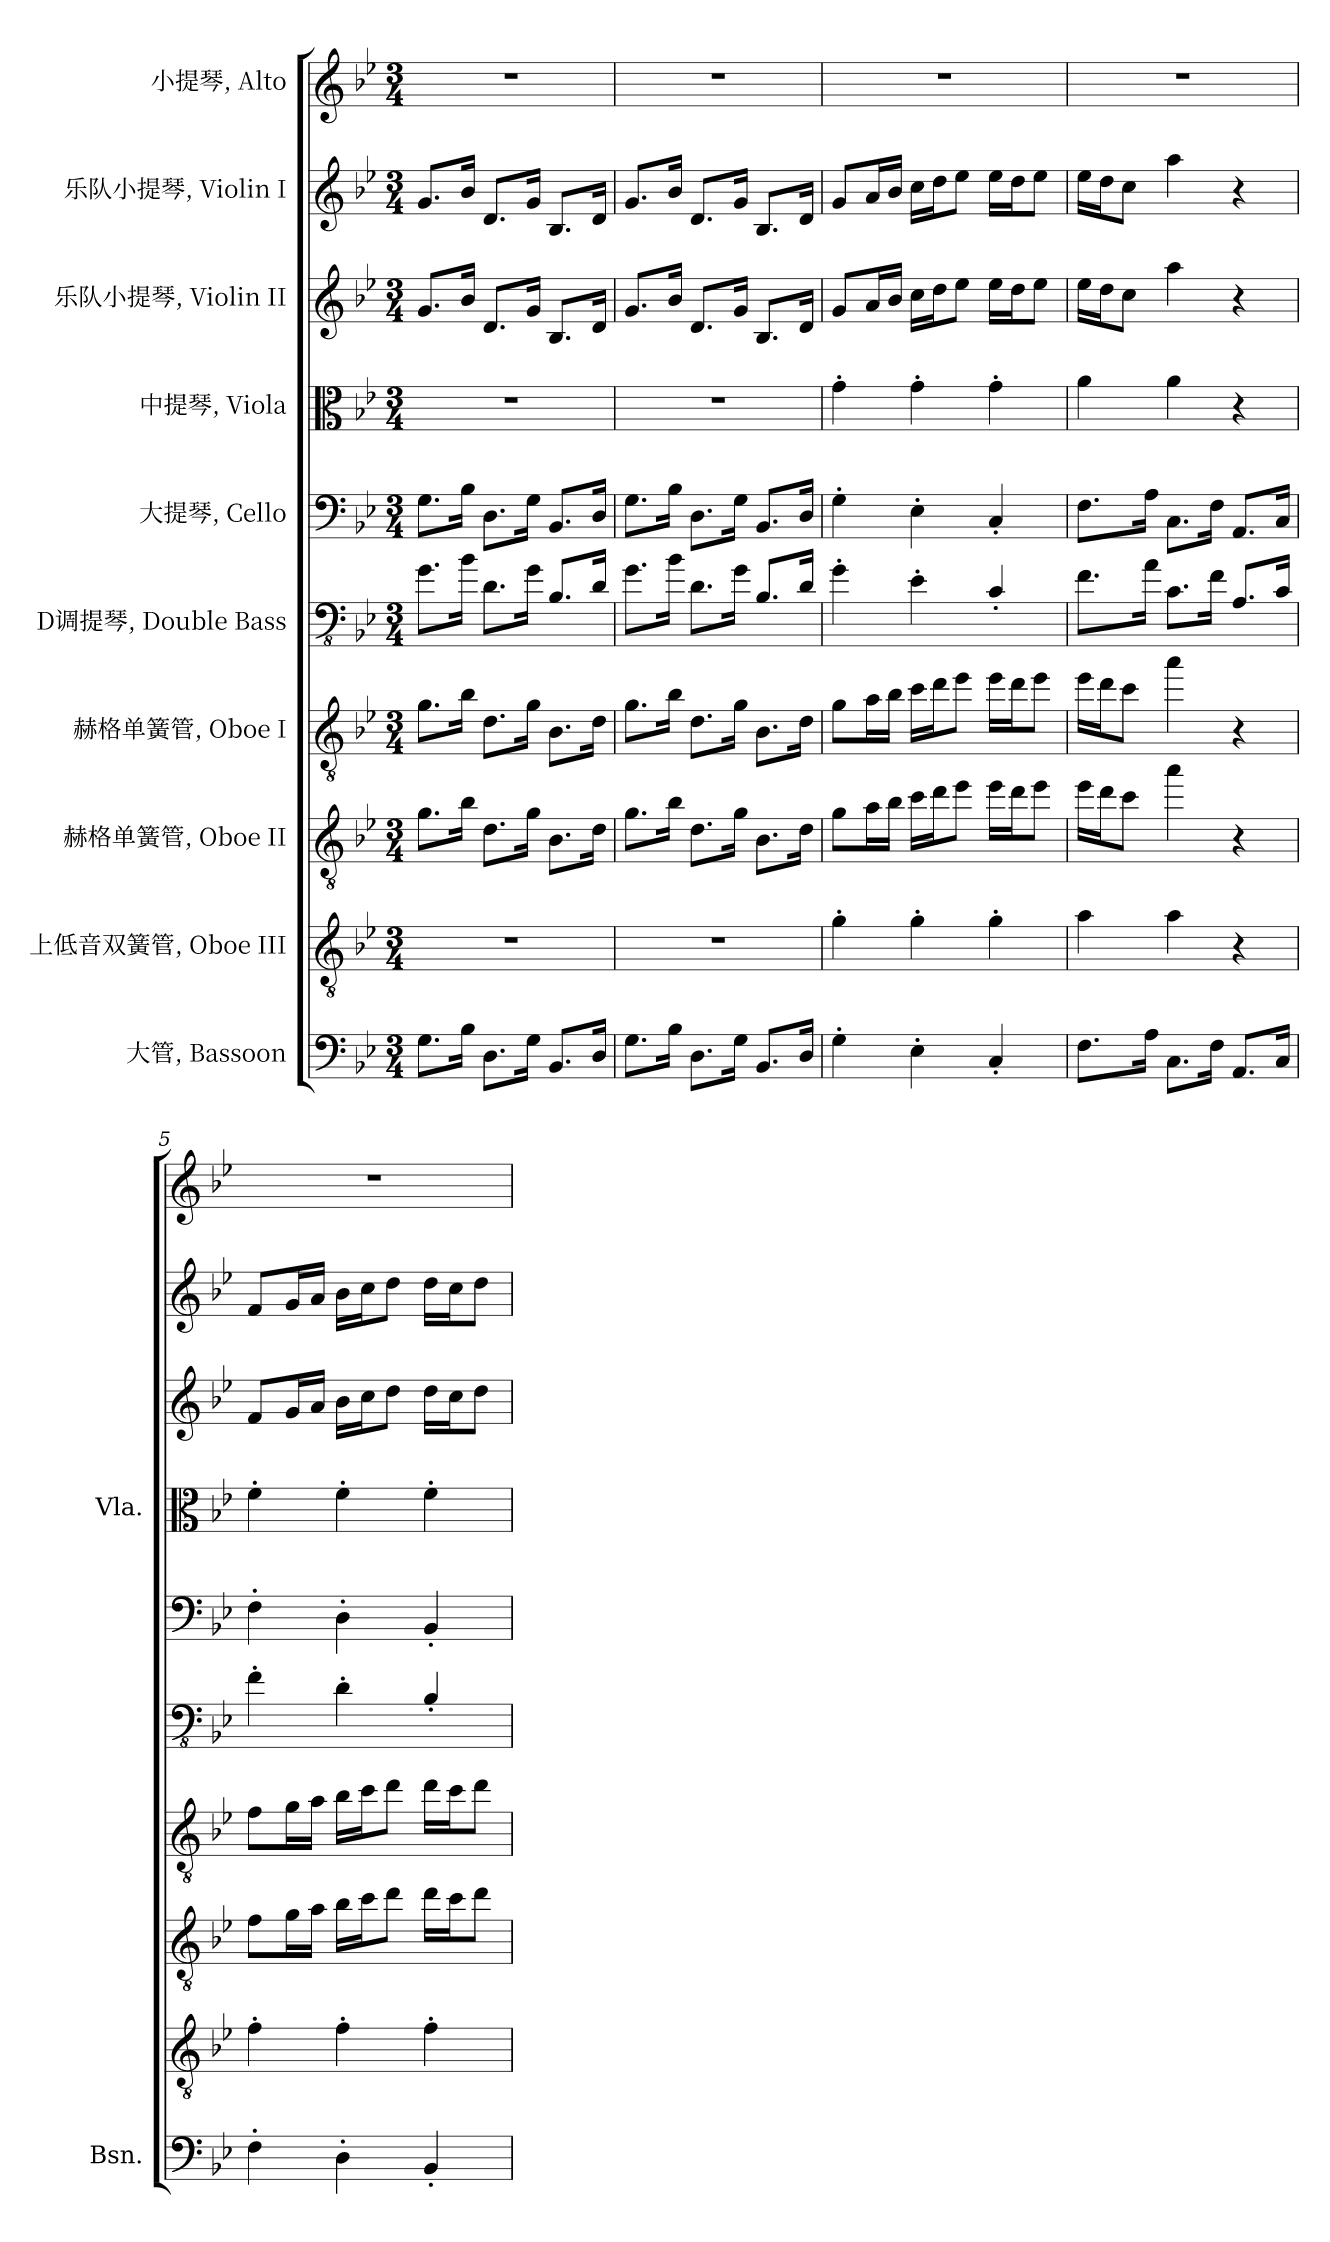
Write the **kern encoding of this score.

**kern	**kern	**kern	**kern	**kern	**kern	**kern	**kern	**kern	**kern
*part10	*part9	*part8	*part7	*part6	*part5	*part4	*part3	*part2	*part1
*staff10	*staff9	*staff8	*staff7	*staff6	*staff5	*staff4	*staff3	*staff2	*staff1
*I"大管, Bassoon	*I"上低音双簧管, Oboe III	*I"赫格单簧管, Oboe II	*I"赫格单簧管, Oboe I	*I"D调提琴, Double Bass	*I"大提琴, Cello	*I"中提琴, Viola	*I"乐队小提琴, Violin II	*I"乐队小提琴, Violin I	*I"小提琴, Alto
*I'Bsn.	*	*	*	*	*	*I'Vla.	*	*	*
*clefF4	*clefGv2	*clefGv2	*clefGv2	*clefFv4	*clefF4	*clefC3	*clefG2	*clefG2	*clefG2
*	*	*	*	*ITrd7c12	*	*	*	*	*
*k[b-e-]	*k[b-e-]	*k[b-e-]	*k[b-e-]	*k[b-e-]	*k[b-e-]	*k[b-e-]	*k[b-e-]	*k[b-e-]	*k[b-e-]
*M3/4	*M3/4	*M3/4	*M3/4	*M3/4	*M3/4	*M3/4	*M3/4	*M3/4	*M3/4
*MM90	*MM90	*MM90	*MM90	*MM90	*MM90	*MM90	*MM90	*MM90	*MM90
=1	=1	=1	=1	=1	=1	=1	=1	=1	=1
8.G\L	2.r	8.g\L	8.g\L	8.GG\L	8.G\L	2.r	8.g/L	8.g/L	2.r
16B-\Jk	.	16b-\Jk	16b-\Jk	16BB-\Jk	16B-\Jk	.	16b-/Jk	16b-/Jk	.
8.D\L	.	8.d\L	8.d\L	8.DD\L	8.D\L	.	8.d/L	8.d/L	.
16G\Jk	.	16g\Jk	16g\Jk	16GG\Jk	16G\Jk	.	16g/Jk	16g/Jk	.
8.BB-/L	.	8.B-\L	8.B-\L	8.BBB-/L	8.BB-/L	.	8.B-/L	8.B-/L	.
16D/Jk	.	16d\Jk	16d\Jk	16DD/Jk	16D/Jk	.	16d/Jk	16d/Jk	.
=2	=2	=2	=2	=2	=2	=2	=2	=2	=2
8.G\L	2.r	8.g\L	8.g\L	8.GG\L	8.G\L	2.r	8.g/L	8.g/L	2.r
16B-\Jk	.	16b-\Jk	16b-\Jk	16BB-\Jk	16B-\Jk	.	16b-/Jk	16b-/Jk	.
8.D\L	.	8.d\L	8.d\L	8.DD\L	8.D\L	.	8.d/L	8.d/L	.
16G\Jk	.	16g\Jk	16g\Jk	16GG\Jk	16G\Jk	.	16g/Jk	16g/Jk	.
8.BB-/L	.	8.B-\L	8.B-\L	8.BBB-/L	8.BB-/L	.	8.B-/L	8.B-/L	.
16D/Jk	.	16d\Jk	16d\Jk	16DD/Jk	16D/Jk	.	16d/Jk	16d/Jk	.
=3	=3	=3	=3	=3	=3	=3	=3	=3	=3
4G'\	4g'\	8g\L	8g\L	4GG'\	4G'\	4g'\	8g/L	8g/L	2.r
.	.	16a\L	16a\L	.	.	.	16a/L	16a/L	.
.	.	16b-\JJ	16b-\JJ	.	.	.	16b-/JJ	16b-/JJ	.
4E-'\	4g'\	16cc\LL	16cc\LL	4EE-'\	4E-'\	4g'\	16cc\LL	16cc\LL	.
.	.	16dd\J	16dd\J	.	.	.	16dd\J	16dd\J	.
.	.	8ee-\J	8ee-\J	.	.	.	8ee-\J	8ee-\J	.
4C'/	4g'\	16ee-\LL	16ee-\LL	4CC'/	4C'/	4g'\	16ee-\LL	16ee-\LL	.
.	.	16dd\J	16dd\J	.	.	.	16dd\J	16dd\J	.
.	.	8ee-\J	8ee-\J	.	.	.	8ee-\J	8ee-\J	.
!!LO:PB:g=z
=4	=4	=4	=4	=4	=4	=4	=4	=4	=4
8.F\L	4a\	16ee-\LL	16ee-\LL	8.FF\L	8.F\L	4a\	16ee-\LL	16ee-\LL	2.r
.	.	16dd\J	16dd\J	.	.	.	16dd\J	16dd\J	.
.	.	8cc\J	8cc\J	.	.	.	8cc\J	8cc\J	.
16A\Jk	.	.	.	16AA\Jk	16A\Jk	.	.	.	.
8.C\L	4a\	4aa\	4aa\	8.CC\L	8.C\L	4a\	4aa\	4aa\	.
16F\Jk	.	.	.	16FF\Jk	16F\Jk	.	.	.	.
8.AA/L	4r	4r	4r	8.AAA/L	8.AA/L	4r	4r	4r	.
16C/Jk	.	.	.	16CC/Jk	16C/Jk	.	.	.	.
=5	=5	=5	=5	=5	=5	=5	=5	=5	=5
4F'\	4f'\	8f\L	8f\L	4FF'\	4F'\	4f'\	8f/L	8f/L	2.r
.	.	16g\L	16g\L	.	.	.	16g/L	16g/L	.
.	.	16a\JJ	16a\JJ	.	.	.	16a/JJ	16a/JJ	.
4D'\	4f'\	16b-\LL	16b-\LL	4DD'\	4D'\	4f'\	16b-\LL	16b-\LL	.
.	.	16cc\J	16cc\J	.	.	.	16cc\J	16cc\J	.
.	.	8dd\J	8dd\J	.	.	.	8dd\J	8dd\J	.
4BB-'/	4f'\	16dd\LL	16dd\LL	4BBB-'/	4BB-'/	4f'\	16dd\LL	16dd\LL	.
.	.	16cc\J	16cc\J	.	.	.	16cc\J	16cc\J	.
.	.	8dd\J	8dd\J	.	.	.	8dd\J	8dd\J	.
=	=	=	=	=	=	=	=	=	=
*-	*-	*-	*-	*-	*-	*-	*-	*-	*-
